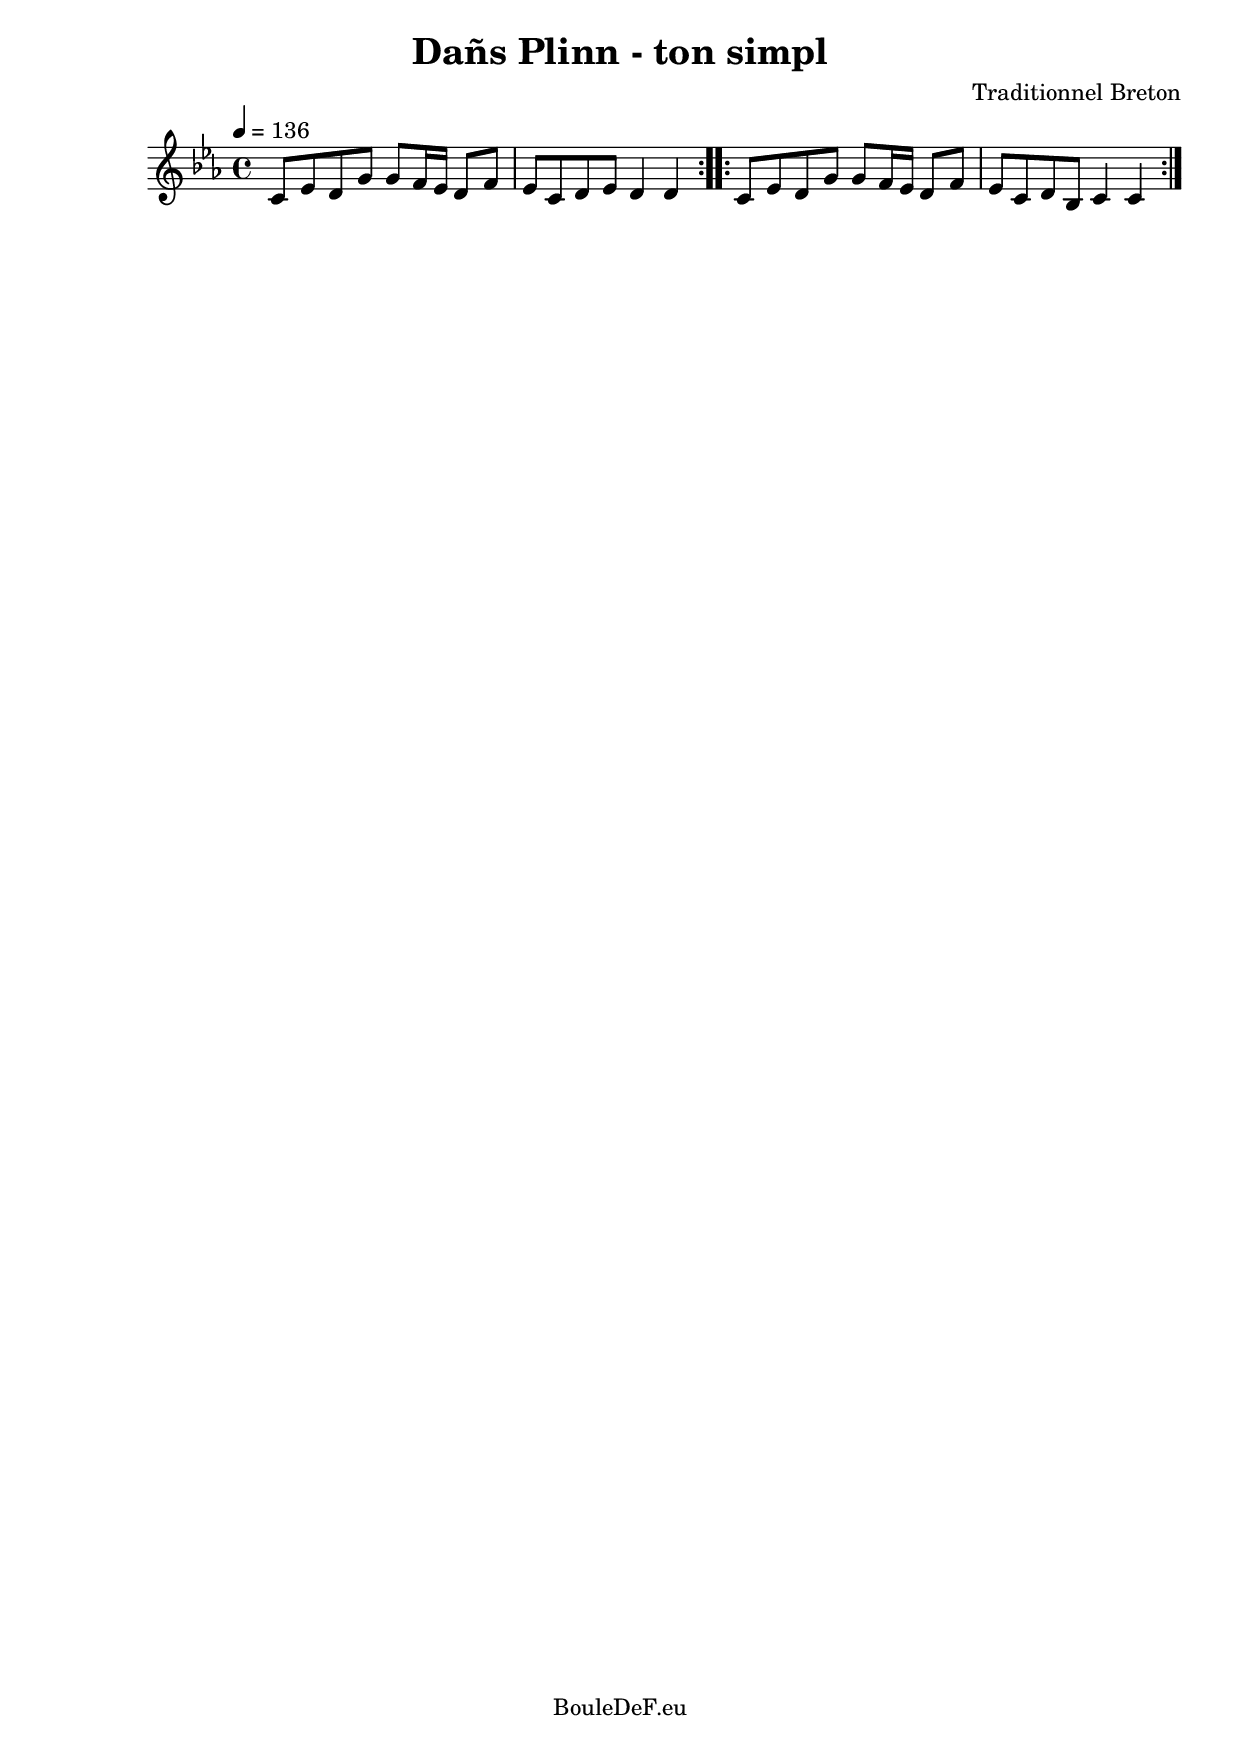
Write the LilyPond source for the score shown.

\version "2.16.2"
\include "italiano.ly"

\header {
	title = "Dañs Plinn - ton simpl"
	composer = "Traditionnel Breton"
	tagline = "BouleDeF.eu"
}

\score {
	\new Staff \relative sib {
		\clef "treble"
		\key mib \major
		\tempo 4 = 136
		\time 4/4

		\repeat volta 2 {
			| do8 mib re sol sol fa16 mib re8 fa
			| mib do re mib re4 re
		}
		\repeat volta 2 {
			| do8 mib re sol sol fa16 mib re8 fa
			| mib do re sib do4 do
		}
	}
	\layout {}
}
